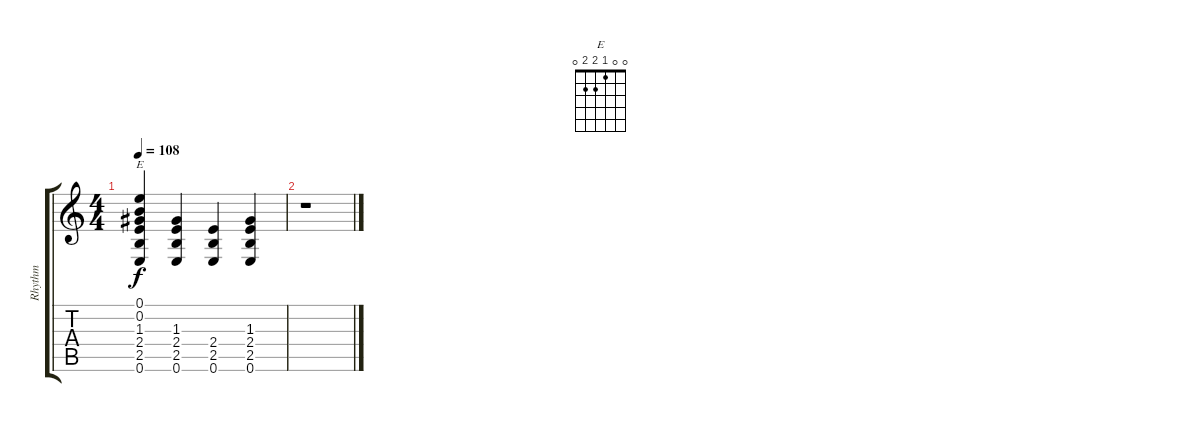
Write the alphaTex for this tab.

\track ("Rhythm" "Rhythm") {instrument overdrivenguitar}
\staff {score tabs}
\tuning (E4 B3 G3 D3 A2 E2) {hide}
\chord ("E" 0 0 1 2 2 0)
\ts (4 4)
\tempo 108
\clef g2
\ks c
(0.1 0.2 1.3 2.4 2.5 0.6).4{ch "E" dy f} (1.3 2.4 2.5 0.6).4 (2.4 2.5 0.6).4 (1.3 2.4 2.5 0.6).4 |
r.1
